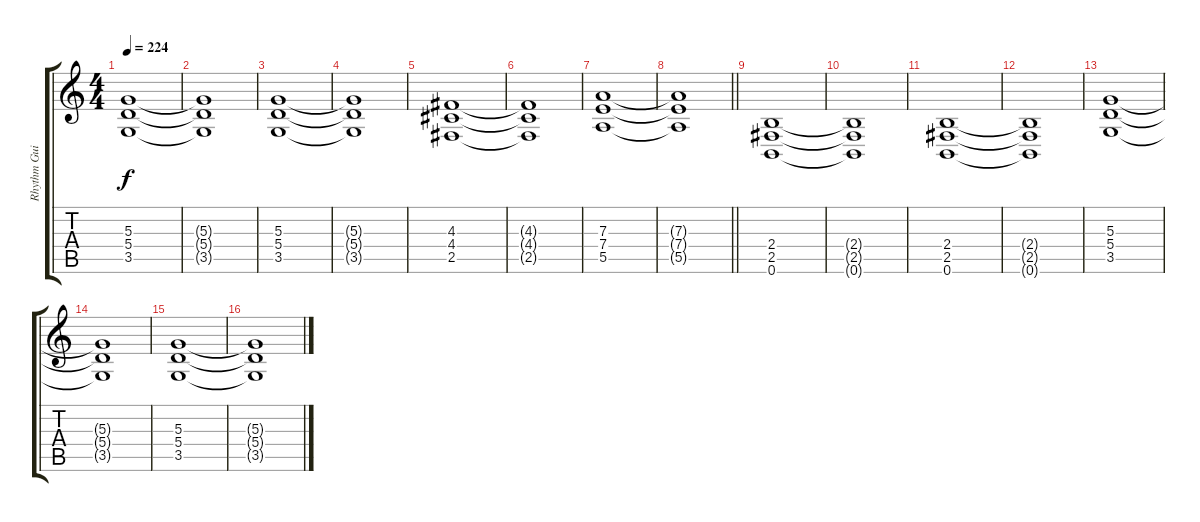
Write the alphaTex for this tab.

\track ("Rhythm Guitar I" "Rhythm Gui") {instrument distortionguitar}
\staff {score tabs}
\tuning (B3 Gb3 D3 A2 E2 B1) {hide}
\ts (4 4)
\tempo 224
\clef g2
\ks c
(5.3 5.4 3.5).1{dy f} |
(5.3{t} 5.4{t} 3.5{t}).1 |
(5.3 5.4 3.5).1 |
(5.3{t} 5.4{t} 3.5{t}).1 |
(4.3 4.4 2.5).1 |
(4.3{t} 4.4{t} 2.5{t}).1 |
(7.3 7.4 5.5).1 |
\barLineRight lightlight
(7.3{t} 7.4{t} 5.5{t}).1 |
\section ("" "")
(2.4 2.5 0.6).1 |
(2.4{t} 2.5{t} 0.6{t}).1 |
(2.4 2.5 0.6).1 |
(2.4{t} 2.5{t} 0.6{t}).1 |
(5.3 5.4 3.5).1 |
(5.3{t} 5.4{t} 3.5{t}).1 |
(5.3 5.4 3.5).1 |
(5.3{t} 5.4{t} 3.5{t}).1
